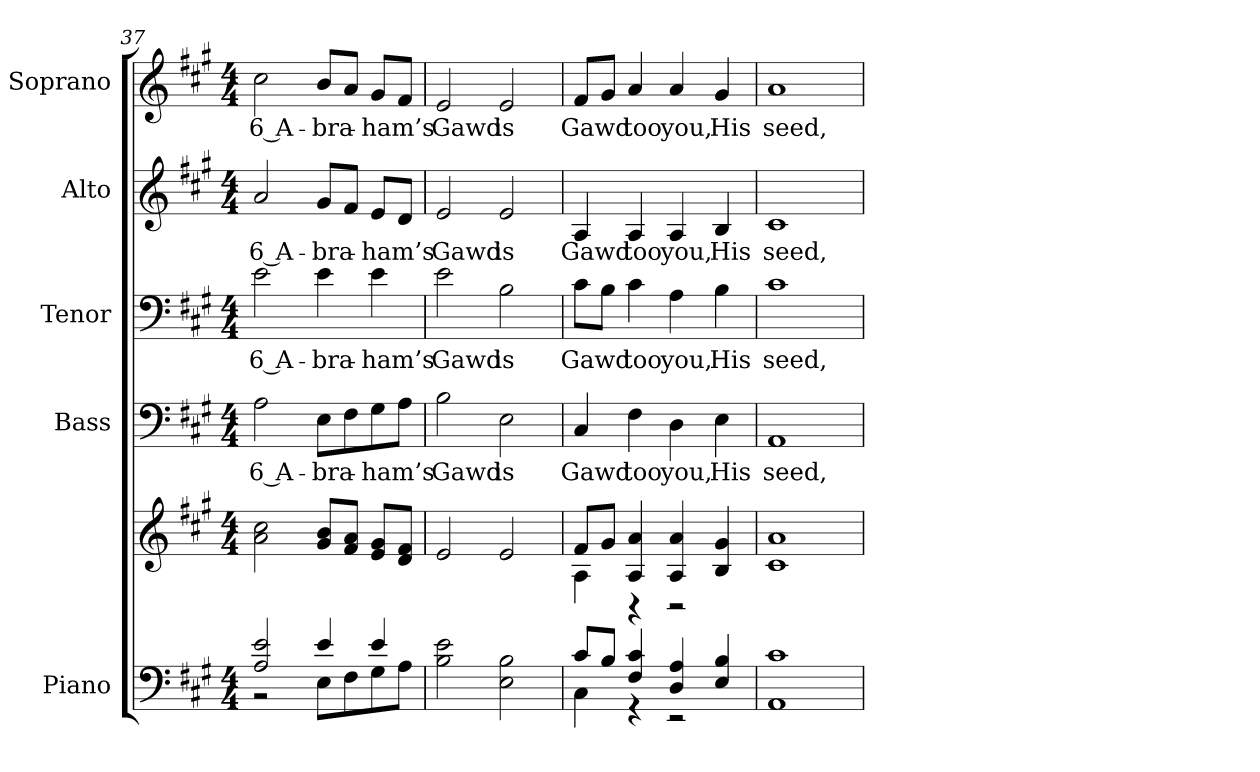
**kern	**kern	**kern	**text	**kern	**text	**kern	**text	**kern	**text
*part5	*part5	*part4	*part4	*part3	*part3	*part2	*part2	*part1	*part1
*staff6	*staff5	*staff4	*staff4	*staff3	*staff3	*staff2	*staff2	*staff1	*staff1
*I"Piano	*	*I"Bass	*	*I"Tenor	*	*I"Alto	*	*I"Soprano	*
*I'Pno.	*	*I'B.	*	*I'T.	*	*I'A.	*	*I'S.	*
!!LO:LB:g=z
*clefF4	*clefG2	*clefF4	*	*clefF4	*	*clefG2	*	*clefG2	*
*k[f#c#g#]	*k[f#c#g#]	*k[f#c#g#]	*	*k[f#c#g#]	*	*k[f#c#g#]	*	*k[f#c#g#]	*
*A:	*A:	*A:	*	*A:	*	*A:	*	*A:	*
*M4/4	*M4/4	*M4/4	*	*M4/4	*	*M4/4	*	*M4/4	*
=37	=37	=37	=37	=37	=37	=37	=37	=37	=37
*^	*	*	*	*	*	*	*	*	*
!	!	!	!	!LO:LY:b:color=#000000	!	!	!	!	!	!
!	!	!	!	!	!	!LO:LY:b:color=#000000	!	!	!	!
!	!	!	!	!	!	!	!	!LO:LY:b:color=#000000	!	!
!	!	!	!	!	!	!	!	!	!	!LO:LY:b:color=#000000
2Ai/ 2ei	2r	2ai\ 2cc#i	2Ai\	6 A-	2ei\	6 A-	2ai/	6 A-	2cc#i\	6 A-
!	!	!	!	!LO:LY:b:color=#000000	!	!	!	!	!	!
!	!	!	!	!	!	!LO:LY:b:color=#000000	!	!	!	!
!	!	!	!	!	!	!	!	!LO:LY:b:color=#000000	!	!
!	!	!	!	!	!	!	!	!	!	!LO:LY:b:color=#000000
4ei/	8Ei\L	8g#i/ 8biL	8Ei\L	-bra-	4ei\	-bra-	8g#i/L	-bra-	8bi/L	-bra-
.	8F#i\	8f#i/ 8aiJ	8F#i\	.	.	.	8f#i/J	.	8ai/J	.
!	!	!	!	!LO:LY:b:color=#000000	!	!	!	!	!	!
!	!	!	!	!	!	!LO:LY:b:color=#000000	!	!	!	!
!	!	!	!	!	!	!	!	!LO:LY:b:color=#000000	!	!
!	!	!	!	!	!	!	!	!	!	!LO:LY:b:color=#000000
4ei/	8G#i\	8ei/ 8g#iL	8G#i\	-ham’s	4ei\	-ham’s	8ei/L	-ham’s	8g#i/L	-ham’s
.	8Ai\J	8di/ 8f#iJ	8Ai\J	.	.	.	8di/J	.	8f#i/J	.
*v	*v	*	*	*	*	*	*	*	*	*
=38	=38	=38	=38	=38	=38	=38	=38	=38	=38
*^	*	*	*	*	*	*	*	*	*
!	!	!	!	!LO:LY:b:color=#000000	!	!	!	!	!	!
*v	*v	*	*	*	*	*	*	*	*	*
*^	*	*	*	*	*	*	*	*	*
!	!	!	!	!	!	!LO:LY:b:color=#000000	!	!	!	!
*v	*v	*	*	*	*	*	*	*	*	*
*^	*	*	*	*	*	*	*	*	*
!	!	!	!	!	!	!	!	!LO:LY:b:color=#000000	!	!
*v	*v	*	*	*	*	*	*	*	*	*
*^	*	*	*	*	*	*	*	*	*
!	!	!	!	!	!	!	!	!	!	!LO:LY:b:color=#000000
*v	*v	*	*	*	*	*	*	*	*	*
2Bi\ 2ei	2ei/	2Bi\	Gawd	2ei\	Gawd	2ei/	Gawd	2ei/	Gawd
!	!	!	!LO:LY:b:color=#000000	!	!	!	!	!	!
!	!	!	!	!	!LO:LY:b:color=#000000	!	!	!	!
!	!	!	!	!	!	!	!LO:LY:b:color=#000000	!	!
!	!	!	!	!	!	!	!	!	!LO:LY:b:color=#000000
2Ei\ 2Bi	2ei/	2Ei\	is	2Bi\	is	2ei/	is	2ei/	is
=39	=39	=39	=39	=39	=39	=39	=39	=39	=39
*^	*^	*	*	*	*	*	*	*	*
!	!	!	!	!	!LO:LY:b:color=#000000	!	!	!	!	!	!
!	!	!	!	!	!	!	!LO:LY:b:color=#000000	!	!	!	!
!	!	!	!	!	!	!	!	!	!LO:LY:b:color=#000000	!	!
!	!	!	!	!	!	!	!	!	!	!	!LO:LY:b:color=#000000
8c#i/L	4C#i\	8f#i/L	4Ai\	4C#i/	Gawd	8c#i\L	Gawd	4Ai/	Gawd	8f#i/L	Gawd
8Bi/J	.	8g#i/J	.	.	.	8Bi\J	.	.	.	8g#i/J	.
!	!	!	!	!	!LO:LY:b:color=#000000	!	!	!	!	!	!
!	!	!	!	!	!	!	!LO:LY:b:color=#000000	!	!	!	!
!	!	!	!	!	!	!	!	!	!LO:LY:b:color=#000000	!	!
!	!	!	!	!	!	!	!	!	!	!	!LO:LY:b:color=#000000
4F#i/ 4c#i	4r	4Ai/ 4ai	4r	4F#i\	too	4c#i\	too	4Ai/	too	4ai/	too
!	!	!	!	!	!LO:LY:b:color=#000000	!	!	!	!	!	!
!	!	!	!	!	!	!	!LO:LY:b:color=#000000	!	!	!	!
!	!	!	!	!	!	!	!	!	!LO:LY:b:color=#000000	!	!
!	!	!	!	!	!	!	!	!	!	!	!LO:LY:b:color=#000000
4Di/ 4Ai	2r	4Ai/ 4ai	2r	4Di\	you,	4Ai\	you,	4Ai/	you,	4ai/	you,
!	!	!	!	!	!LO:LY:b:color=#000000	!	!	!	!	!	!
!	!	!	!	!	!	!	!LO:LY:b:color=#000000	!	!	!	!
!	!	!	!	!	!	!	!	!	!LO:LY:b:color=#000000	!	!
!	!	!	!	!	!	!	!	!	!	!	!LO:LY:b:color=#000000
4Ei/ 4Bi	.	4Bi/ 4g#i	.	4Ei\	His	4Bi\	His	4Bi/	His	4g#i/	His
*v	*v	*	*	*	*	*	*	*	*	*	*
*	*v	*v	*	*	*	*	*	*	*	*
=40	=40	=40	=40	=40	=40	=40	=40	=40	=40
!	!	!	!LO:LY:b:color=#000000	!	!	!	!	!	!
!	!	!	!	!	!LO:LY:b:color=#000000	!	!	!	!
!	!	!	!	!	!	!	!LO:LY:b:color=#000000	!	!
!	!	!	!	!	!	!	!	!	!LO:LY:b:color=#000000
1AAi 1c#i	1c#i 1ai	1AAi	seed,	1c#i	seed,	1c#i	seed,	1ai	seed,
=	=	=	=	=	=	=	=	=	=
*-	*-	*-	*-	*-	*-	*-	*-	*-	*-
